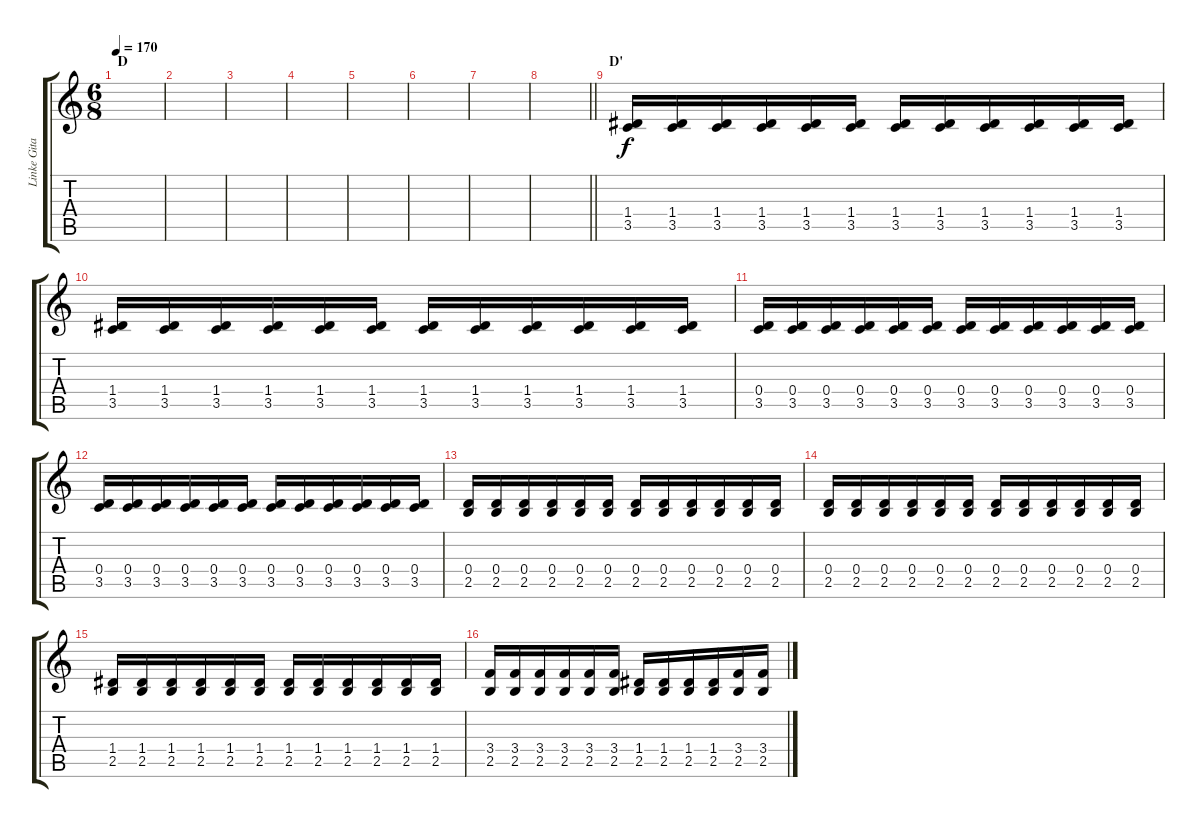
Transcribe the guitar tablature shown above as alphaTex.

\track ("Linke Gitarre" "Linke Gita") {instrument distortionguitar}
\staff {score tabs}
\tuning (E4 B3 G3 D3 A2 E2) {hide}
\ts (6 8)
\section ("" "D")
\tempo 170
\clef g2
\ks c
|
|
|
|
|
|
|
\barLineRight lightlight
|
\section ("" "D'")
(1.4 3.5).16 (1.4 3.5).16 (1.4 3.5).16 (1.4 3.5).16 (1.4 3.5).16 (1.4 3.5).16 (1.4 3.5).16 (1.4 3.5).16 (1.4 3.5).16 (1.4 3.5).16 (1.4 3.5).16 (1.4 3.5).16 |
(1.4 3.5).16 (1.4 3.5).16 (1.4 3.5).16 (1.4 3.5).16 (1.4 3.5).16 (1.4 3.5).16 (1.4 3.5).16 (1.4 3.5).16 (1.4 3.5).16 (1.4 3.5).16 (1.4 3.5).16 (1.4 3.5).16 |
(0.4 3.5).16 (0.4 3.5).16 (0.4 3.5).16 (0.4 3.5).16 (0.4 3.5).16 (0.4 3.5).16 (0.4 3.5).16 (0.4 3.5).16 (0.4 3.5).16 (0.4 3.5).16 (0.4 3.5).16 (0.4 3.5).16 |
(0.4 3.5).16 (0.4 3.5).16 (0.4 3.5).16 (0.4 3.5).16 (0.4 3.5).16 (0.4 3.5).16 (0.4 3.5).16 (0.4 3.5).16 (0.4 3.5).16 (0.4 3.5).16 (0.4 3.5).16 (0.4 3.5).16 |
(0.4 2.5).16 (0.4 2.5).16 (0.4 2.5).16 (0.4 2.5).16 (0.4 2.5).16 (0.4 2.5).16 (0.4 2.5).16 (0.4 2.5).16 (0.4 2.5).16 (0.4 2.5).16 (0.4 2.5).16 (0.4 2.5).16 |
(0.4 2.5).16 (0.4 2.5).16 (0.4 2.5).16 (0.4 2.5).16 (0.4 2.5).16 (0.4 2.5).16 (0.4 2.5).16 (0.4 2.5).16 (0.4 2.5).16 (0.4 2.5).16 (0.4 2.5).16 (0.4 2.5).16 |
(1.4 2.5).16 (1.4 2.5).16 (1.4 2.5).16 (1.4 2.5).16 (1.4 2.5).16 (1.4 2.5).16 (1.4 2.5).16 (1.4 2.5).16 (1.4 2.5).16 (1.4 2.5).16 (1.4 2.5).16 (1.4 2.5).16 |
(3.4 2.5).16 (3.4 2.5).16 (3.4 2.5).16 (3.4 2.5).16 (3.4 2.5).16 (3.4 2.5).16 (1.4 2.5).16 (1.4 2.5).16 (1.4 2.5).16 (1.4 2.5).16 (3.4 2.5).16 (3.4 2.5).16
